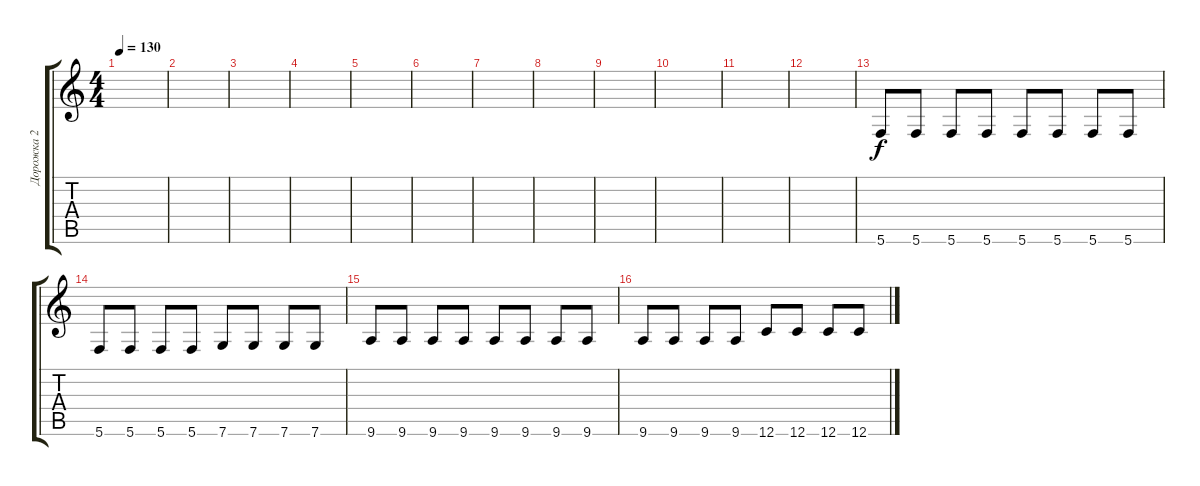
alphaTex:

\track ("Дорожка 2" "Дорожка 2") {instrument acousticbass}
\staff {score tabs}
\tuning (D4 A3 F3 C3 G2 C2) {hide}
\ts (4 4)
\tempo 130
\clef g2
\ks c
|
|
|
|
|
|
|
|
|
|
|
|
5.6.8 5.6.8 5.6.8 5.6.8 5.6.8 5.6.8 5.6.8 5.6.8 |
5.6.8 5.6.8 5.6.8 5.6.8 7.6.8 7.6.8 7.6.8 7.6.8 |
9.6.8 9.6.8 9.6.8 9.6.8 9.6.8 9.6.8 9.6.8 9.6.8 |
9.6.8 9.6.8 9.6.8 9.6.8 12.6.8 12.6.8 12.6.8 12.6.8
